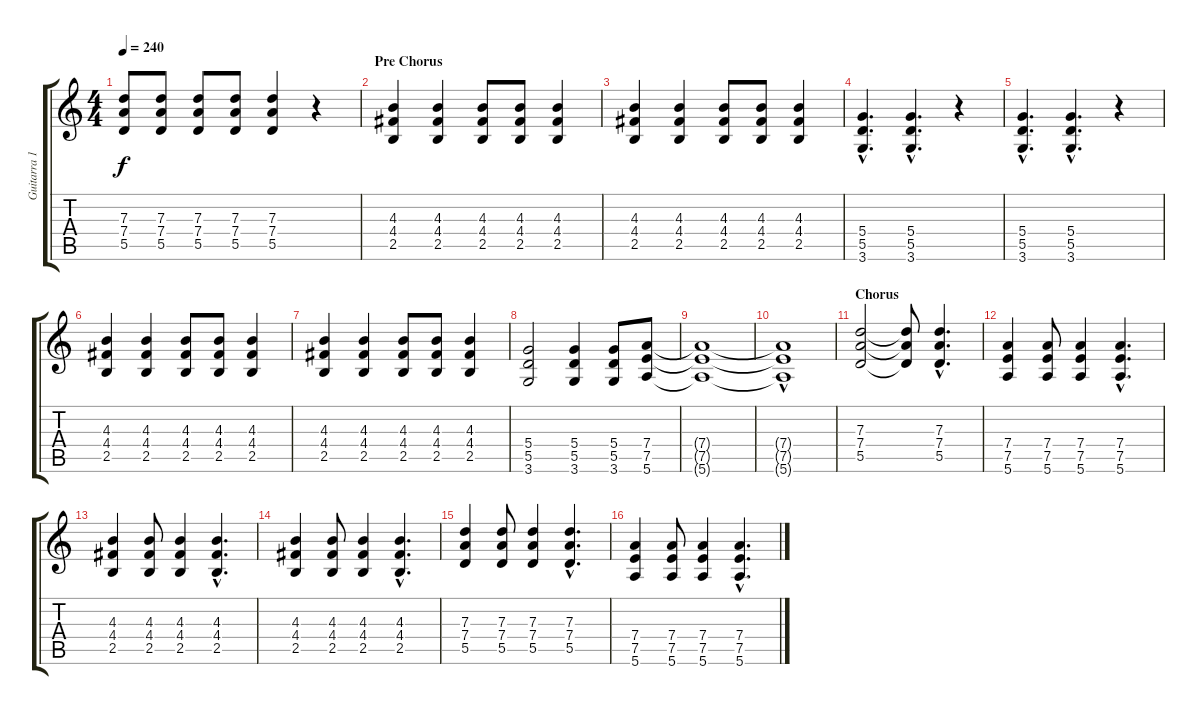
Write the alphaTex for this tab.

\track ("Guitarra 1 - Mathias" "Guitarra 1") {instrument distortionguitar}
\staff {score tabs}
\tuning (E4 B3 G3 D3 A2 E2) {hide}
\ts (4 4)
\tempo 240
\clef g2
\ks c
(7.3{t} 7.4{t} 5.5{t}).8{dy f} (7.3 7.4 5.5).8 (7.3 7.4 5.5).8 (7.3 7.4 5.5).8 (7.3 7.4 5.5).4 r.4 |
\section ("" "Pre Chorus")
(4.3 4.4 2.5).4 (4.3 4.4 2.5).4 (4.3 4.4 2.5).8 (4.3 4.4 2.5).8 (4.3 4.4 2.5).4 |
(4.3 4.4 2.5).4 (4.3 4.4 2.5).4 (4.3 4.4 2.5).8 (4.3 4.4 2.5).8 (4.3 4.4 2.5).4 |
(5.4{hac} 5.5{hac} 3.6{hac}).4{d} (5.4{hac} 5.5{hac} 3.6{hac}).4{d} r.4 |
(5.4{hac} 5.5{hac} 3.6{hac}).4{d} (5.4{hac} 5.5{hac} 3.6{hac}).4{d} r.4 |
(4.3 4.4 2.5).4 (4.3 4.4 2.5).4 (4.3 4.4 2.5).8 (4.3 4.4 2.5).8 (4.3 4.4 2.5).4 |
(4.3 4.4 2.5).4 (4.3 4.4 2.5).4 (4.3 4.4 2.5).8 (4.3 4.4 2.5).8 (4.3 4.4 2.5).4 |
(5.4 5.5 3.6).2 (5.4 5.5 3.6).4 (5.4 5.5 3.6).8 (7.4 7.5 5.6).8 |
(7.4{t} 7.5{t} 5.6{t}).1 |
(7.4{t} 7.5{hac t} 5.6{t}).1 |
\section ("" "Chorus")
(7.3 7.4 5.5).2 (7.3{t} 7.4{t} 5.5{t}).8 (7.3{hac} 7.4{hac} 5.5{hac}).4{d} |
(7.4 7.5 5.6).4 (7.4 7.5 5.6).8 (7.4 7.5 5.6).4 (7.4{hac} 7.5{hac} 5.6{hac}).4{d} |
(4.3 4.4 2.5).4 (4.3 4.4 2.5).8 (4.3 4.4 2.5).4 (4.3{hac} 4.4 2.5).4{d} |
(4.3 4.4 2.5).4 (4.3 4.4 2.5).8 (4.3 4.4 2.5).4 (4.3{hac} 4.4{hac} 2.5{hac}).4{d} |
(7.3 7.4 5.5).4 (7.3 7.4 5.5).8 (7.3 7.4 5.5).4 (7.3{hac} 7.4{hac} 5.5{hac}).4{d} |
(7.4 7.5 5.6).4 (7.4 7.5 5.6).8 (7.4 7.5 5.6).4 (7.4{hac} 7.5{hac} 5.6{hac}).4{d}
